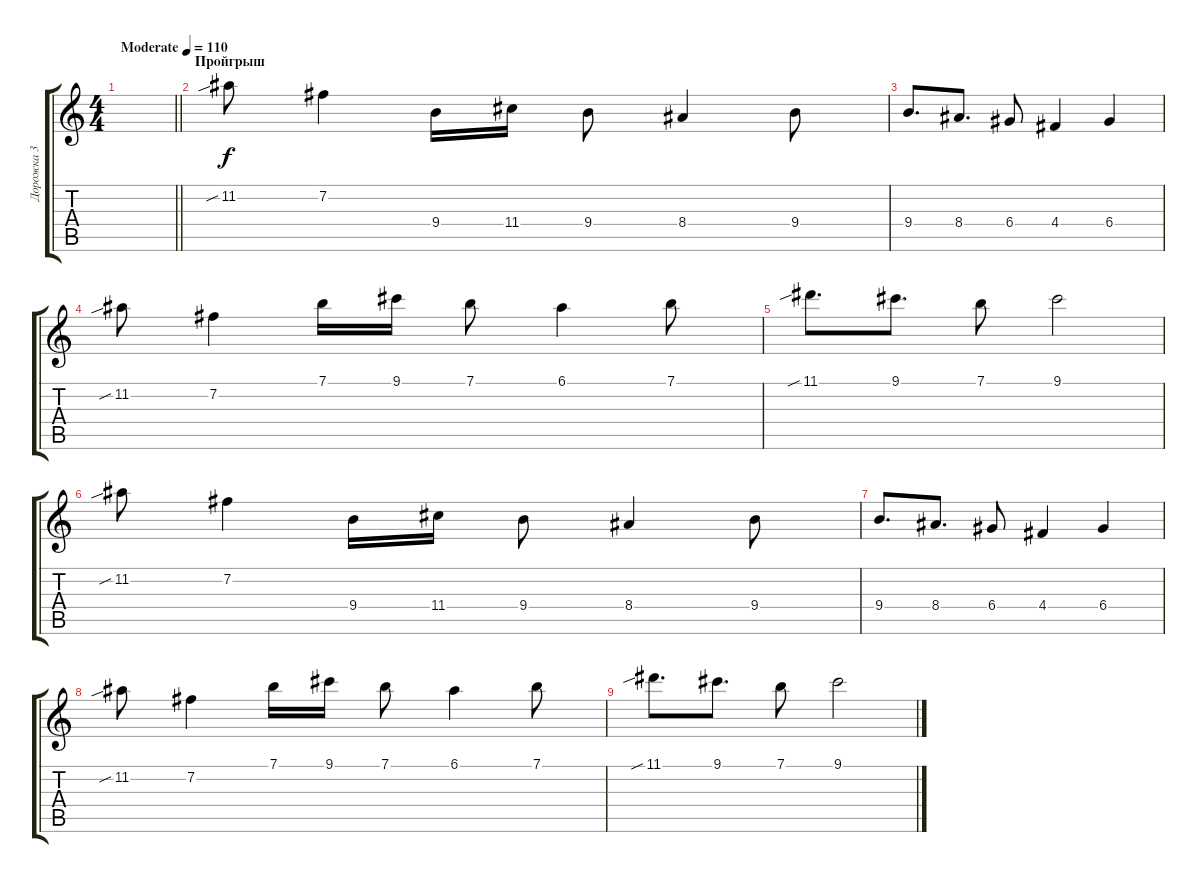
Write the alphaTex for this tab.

\track ("Дорожка 3" "Дорожка 3") {instrument distortionguitar}
\staff {score tabs}
\tuning (E4 B3 G3 D3 A2 E2) {hide}
\ts (4 4)
\tempo (110 "Moderate")
\clef g2
\barLineRight lightlight
\ks c
|
\section ("" "Пройгрыш")
11.2{sib}.8 7.2.4 9.4.16 11.4.16 9.4.8 8.4.4 9.4.8 |
9.4.8{d} 8.4.8{d} 6.4.8 4.4.4 6.4.4 |
11.2{sib}.8 7.2.4 7.1.16 9.1.16 7.1.8 6.1.4 7.1.8 |
11.1{sib}.8{d} 9.1.8{d} 7.1.8 9.1.2 |
11.2{sib}.8 7.2.4 9.4.16 11.4.16 9.4.8 8.4.4 9.4.8 |
9.4.8{d} 8.4.8{d} 6.4.8 4.4.4 6.4.4 |
11.2{sib}.8 7.2.4 7.1.16 9.1.16 7.1.8 6.1.4 7.1.8 |
11.1{sib}.8{d} 9.1.8{d} 7.1.8 9.1.2
